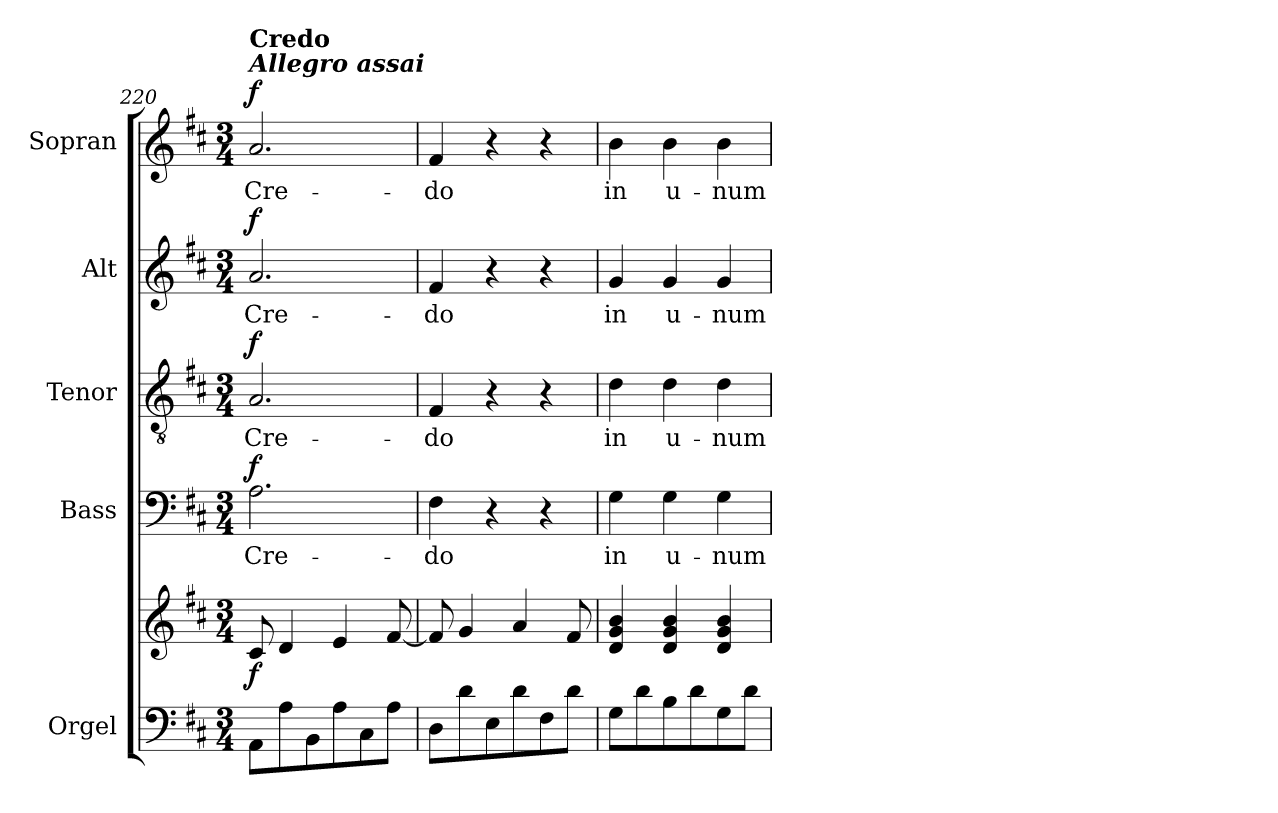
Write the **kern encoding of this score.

**kern	**kern	**dynam	**kern	**text	**dynam	**kern	**text	**dynam	**kern	**text	**dynam	**kern	**text	**dynam
*part5	*part5	*part5	*part4	*part4	*part4	*part3	*part3	*part3	*part2	*part2	*part2	*part1	*part1	*part1
*staff6	*staff5	*staff5/6	*staff4	*staff4	*staff4	*staff3	*staff3	*staff3	*staff2	*staff2	*staff2	*staff1	*staff1	*staff1
*I"Orgel	*	*	*I"Bass	*	*	*I"Tenor	*	*	*I"Alt	*	*	*I"Sopran	*	*
*I'Org.	*	*	*I'B.	*	*	*I'T.	*	*	*I'A.	*	*	*I'S.	*	*
!!LO:LB:g=z
*clefF4	*clefG2	*	*clefF4	*	*	*clefGv2	*	*	*clefG2	*	*	*clefG2	*	*
*k[f#c#]	*k[f#c#]	*	*k[f#c#]	*	*	*k[f#c#]	*	*	*k[f#c#]	*	*	*k[f#c#]	*	*
*D:	*D:	*	*D:	*	*	*D:	*	*	*D:	*	*	*D:	*	*
*M3/4	*M3/4	*	*M3/4	*	*	*M3/4	*	*	*M3/4	*	*	*M3/4	*	*
=220	=220	=220	=220	=220	=220	=220	=220	=220	=220	=220	=220	=220	=220	=220
!	!	!	!	!	!	!	!	!	!	!	!	!LO:TX:a:Bi:t=Allegro assai	!	!
!	!	!	!	!	!	!	!	!	!	!	!	!LO:TX:a:B:t=Credo	!	!
!	!	!LO:DY:b	!	!LO:LY:b	!LO:DY:a	!	!LO:LY:b	!LO:DY:a	!	!LO:LY:b	!LO:DY:a	!	!LO:LY:b	!LO:DY:a
8AA\L	8c#/	f	2.A\	Cre-	f	2.A/	Cre-	f	2.a/	Cre-	f	2.a/	Cre-	f
8A\	4d/	.	.	.	.	.	.	.	.	.	.	.	.	.
8BB\	.	.	.	.	.	.	.	.	.	.	.	.	.	.
8A\	4e/	.	.	.	.	.	.	.	.	.	.	.	.	.
8C#\	.	.	.	.	.	.	.	.	.	.	.	.	.	.
8A\J	[8f#/	.	.	.	.	.	.	.	.	.	.	.	.	.
=221	=221	=221	=221	=221	=221	=221	=221	=221	=221	=221	=221	=221	=221	=221
!	!	!	!	!LO:LY:b	!	!	!LO:LY:b	!	!	!LO:LY:b	!	!	!LO:LY:b	!
8D\L	8f#/]	.	4F#\	-do	.	4F#/	-do	.	4f#/	-do	.	4f#/	-do	.
8d\	4g/	.	.	.	.	.	.	.	.	.	.	.	.	.
8E\	.	.	4r	.	.	4r	.	.	4r	.	.	4r	.	.
8d\	4a/	.	.	.	.	.	.	.	.	.	.	.	.	.
8F#\	.	.	4r	.	.	4r	.	.	4r	.	.	4r	.	.
8d\J	8f#/	.	.	.	.	.	.	.	.	.	.	.	.	.
=222	=222	=222	=222	=222	=222	=222	=222	=222	=222	=222	=222	=222	=222	=222
!	!	!	!	!LO:LY:b	!	!	!LO:LY:b	!	!	!LO:LY:b	!	!	!LO:LY:b	!
8G\L	4d/ 4g/ 4b/	.	4G\	in	.	4d\	in	.	4g/	in	.	4b\	in	.
8d\	.	.	.	.	.	.	.	.	.	.	.	.	.	.
!	!	!	!	!LO:LY:b	!	!	!LO:LY:b	!	!	!LO:LY:b	!	!	!LO:LY:b	!
8B\	4d/ 4g/ 4b/	.	4G\	u-	.	4d\	u-	.	4g/	u-	.	4b\	u-	.
8d\	.	.	.	.	.	.	.	.	.	.	.	.	.	.
!	!	!	!	!LO:LY:b	!	!	!LO:LY:b	!	!	!LO:LY:b	!	!	!LO:LY:b	!
8G\	4d/ 4g/ 4b/	.	4G\	-num	.	4d\	-num	.	4g/	-num	.	4b\	-num	.
8d\J	.	.	.	.	.	.	.	.	.	.	.	.	.	.
=	=	=	=	=	=	=	=	=	=	=	=	=	=	=
*-	*-	*-	*-	*-	*-	*-	*-	*-	*-	*-	*-	*-	*-	*-
